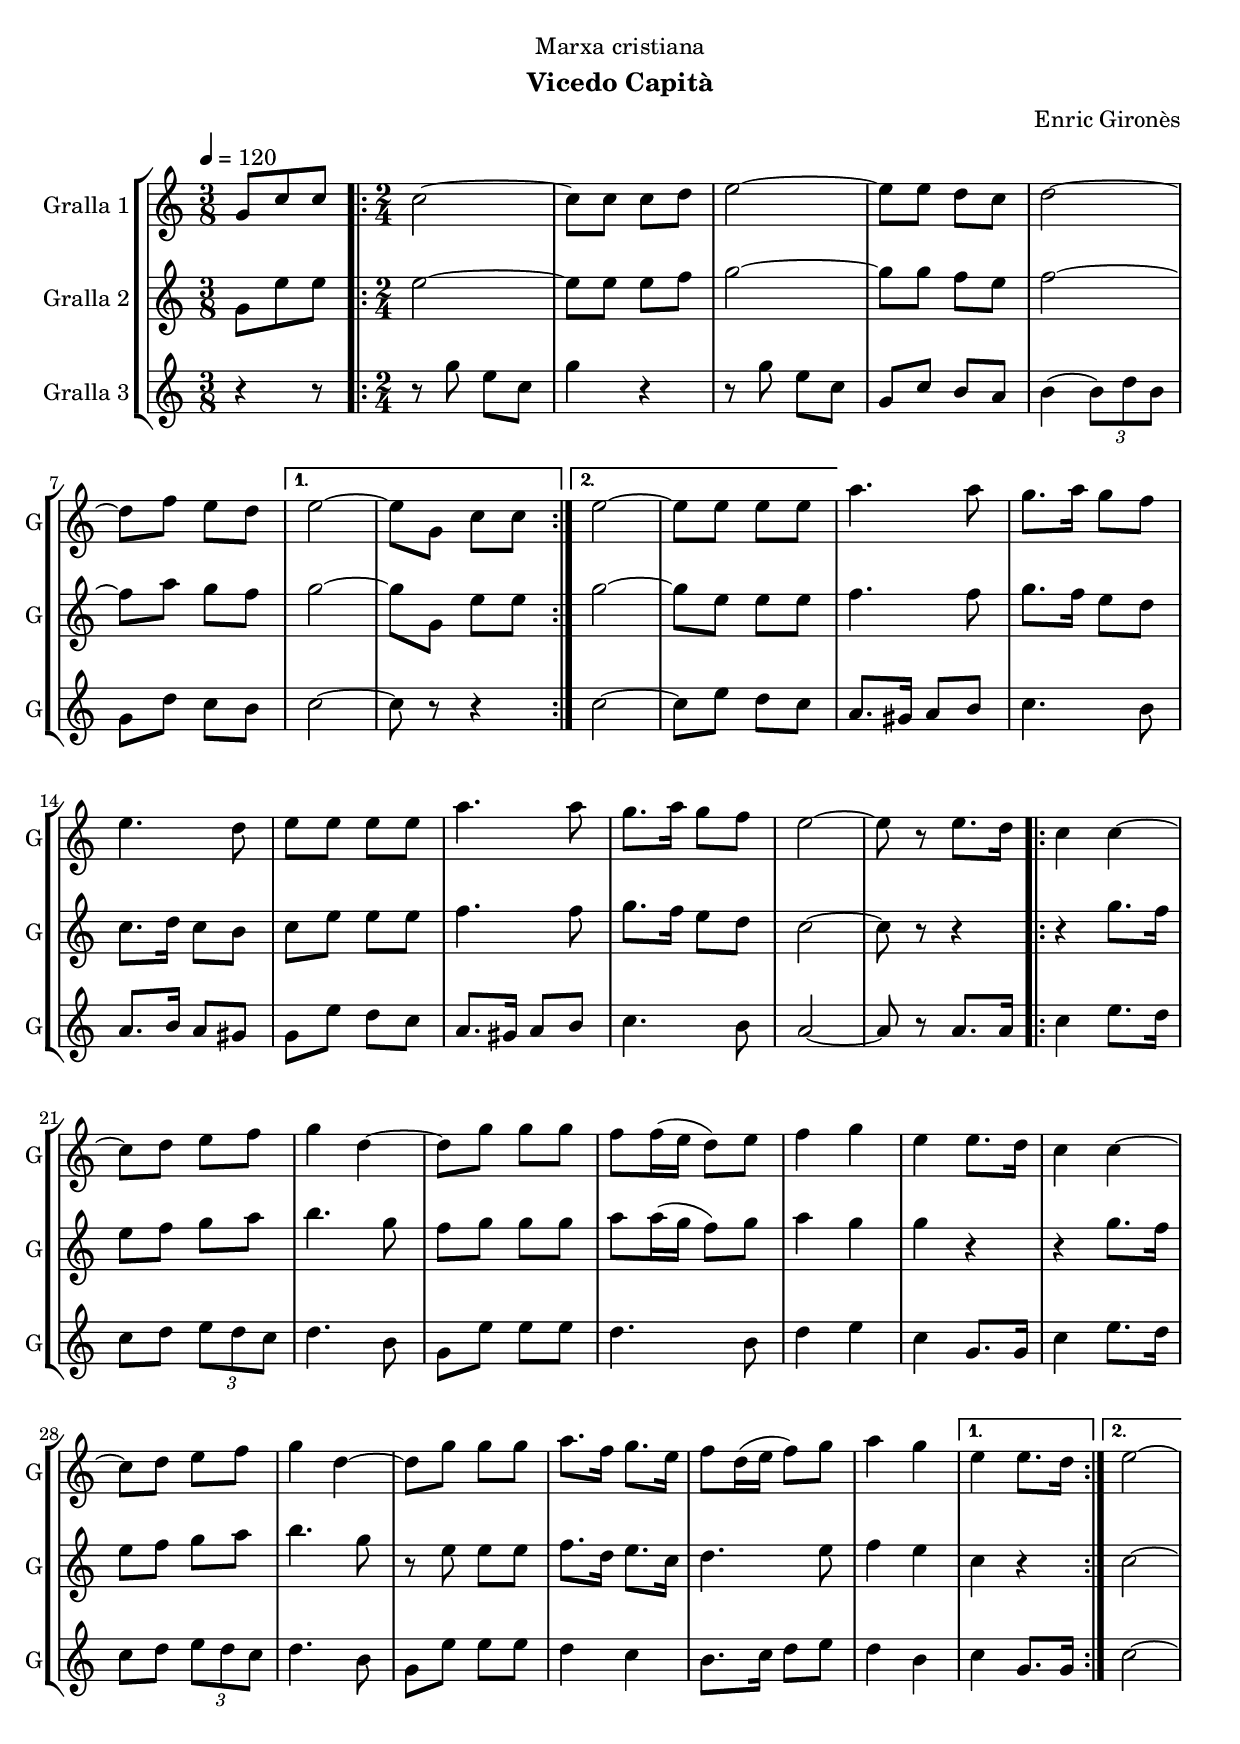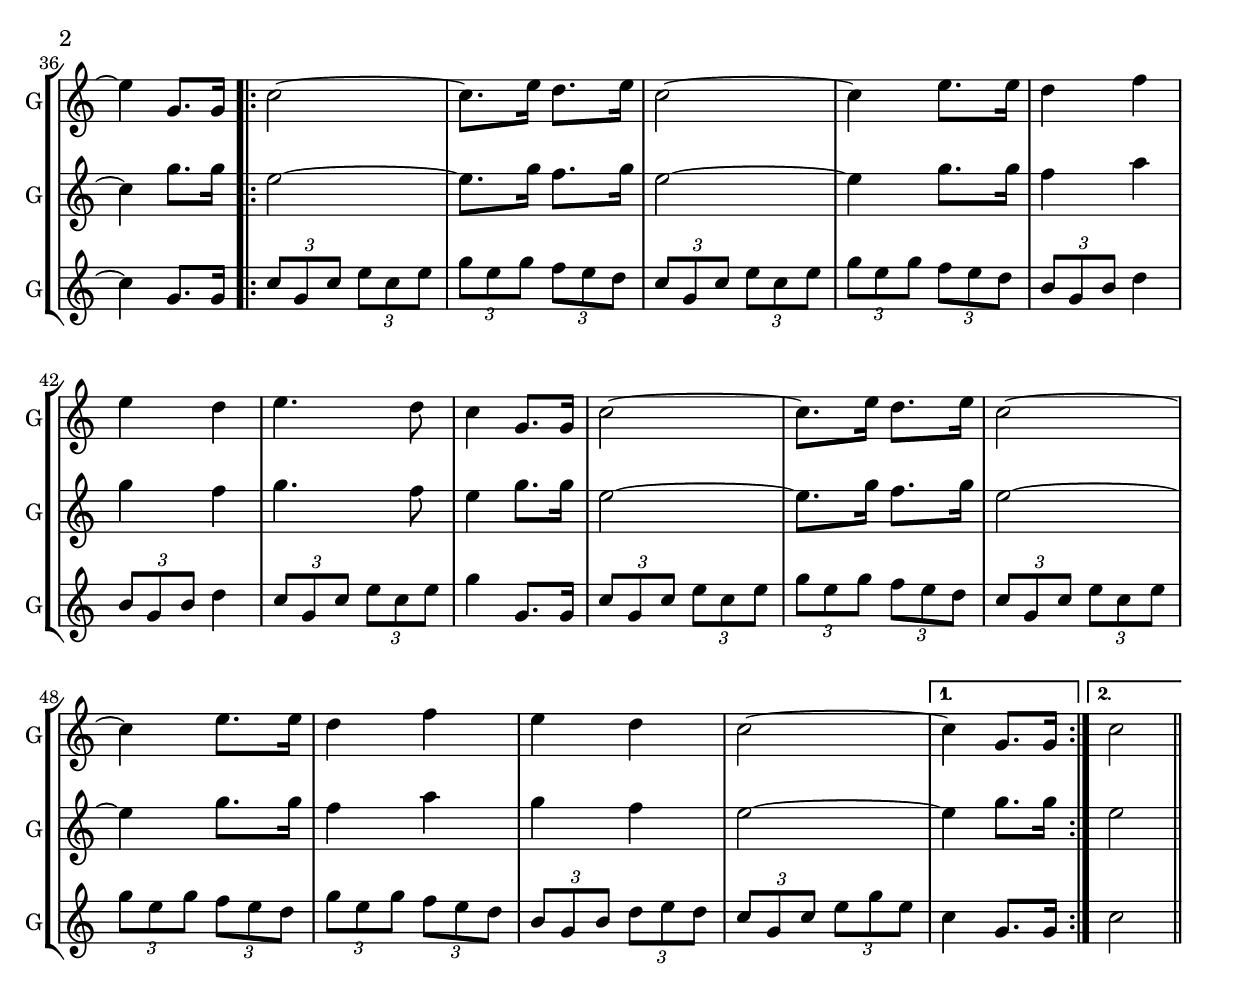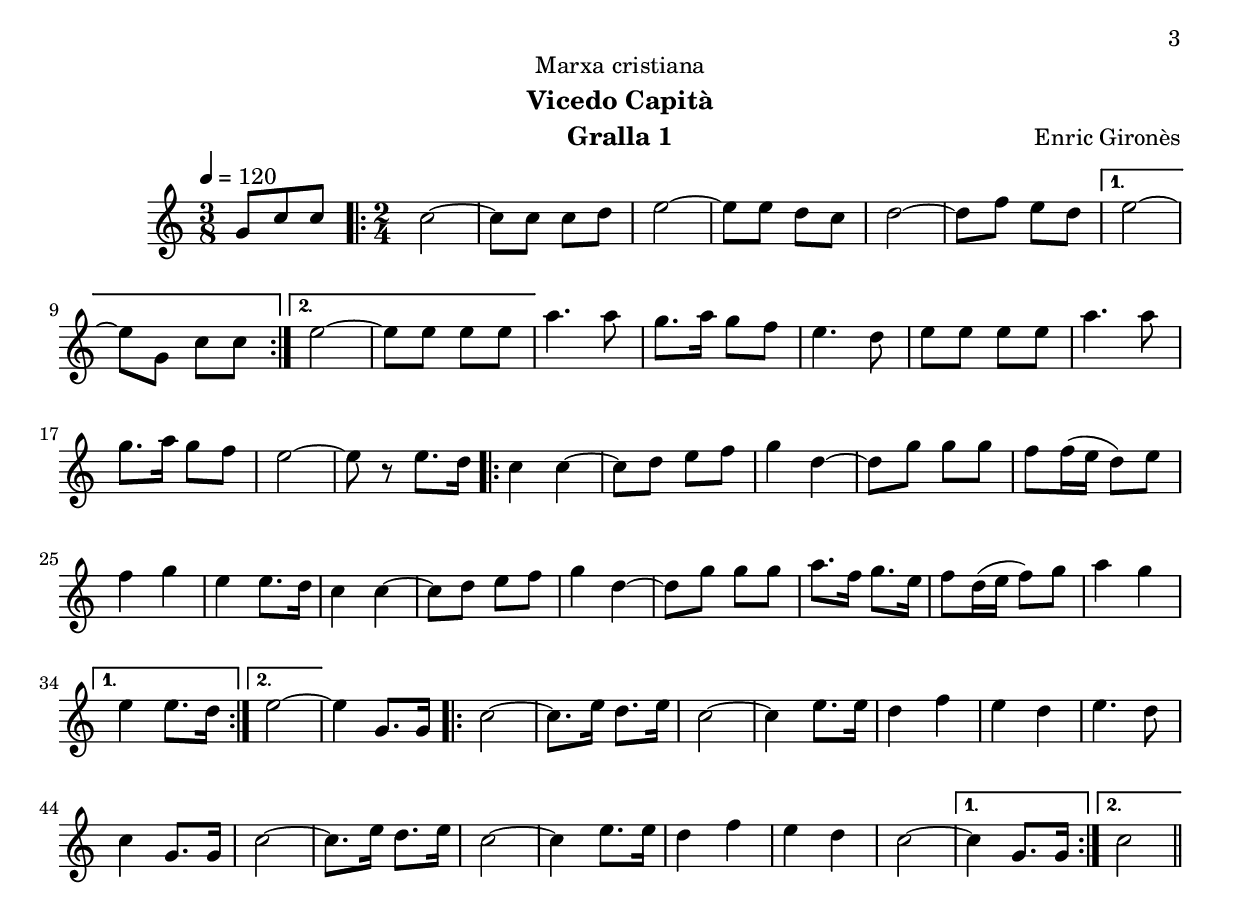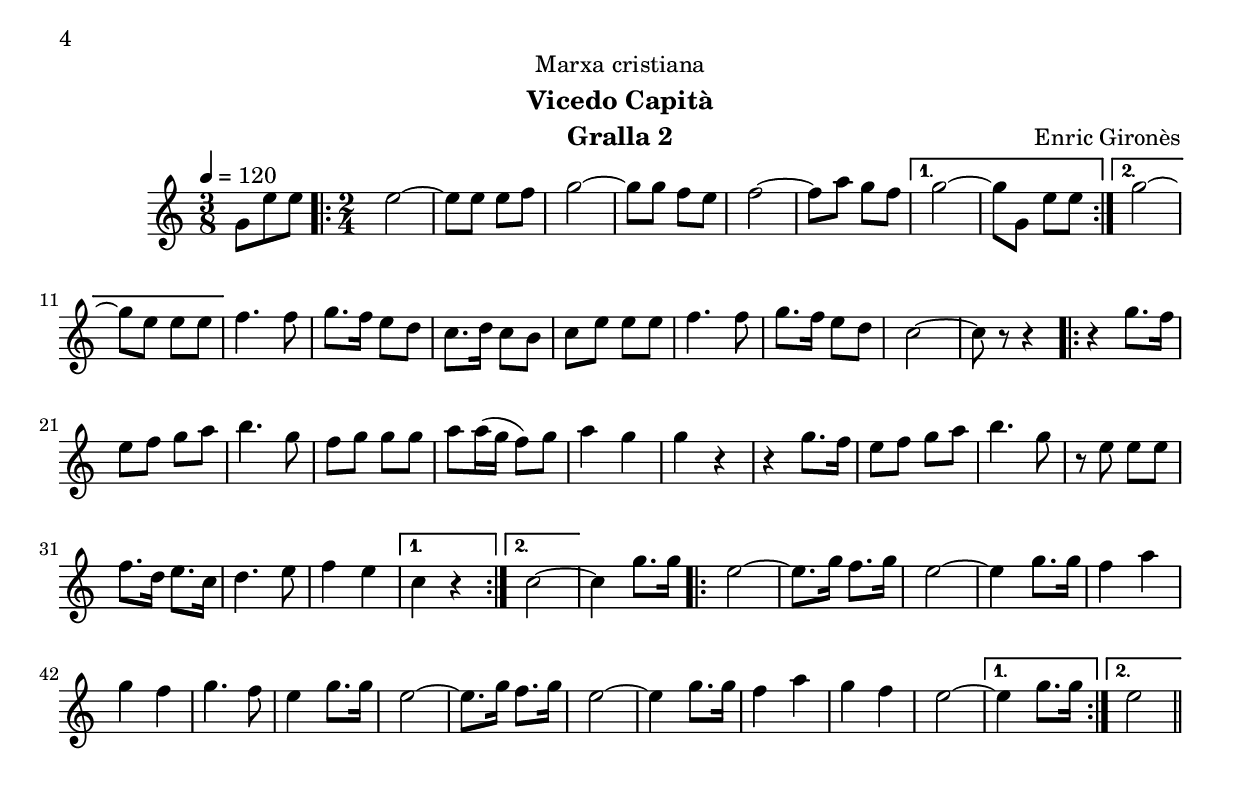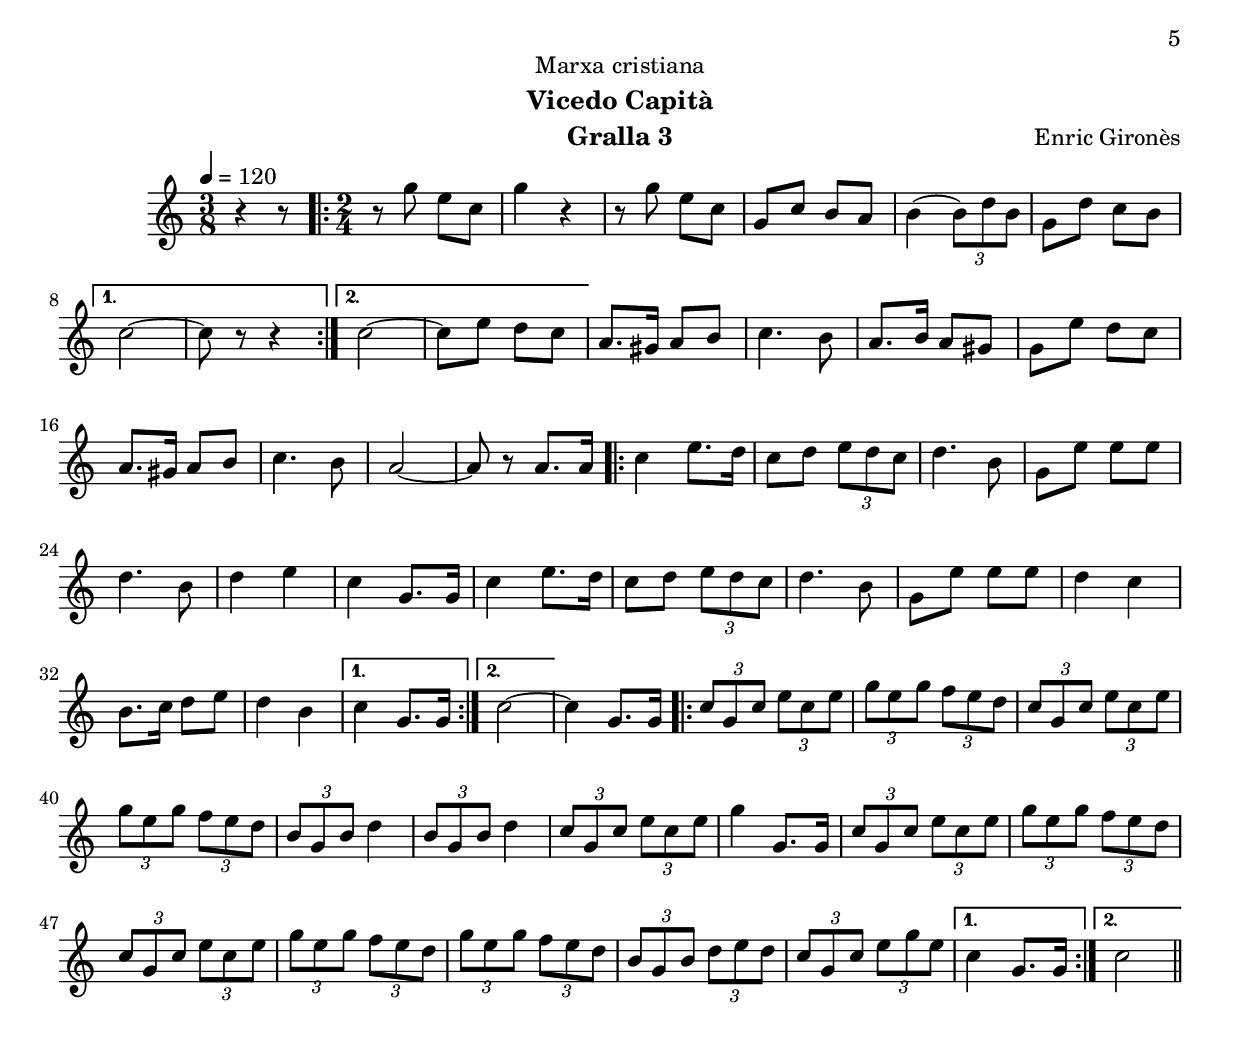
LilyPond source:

\version "2.22.1"

\header {
  dedication="Marxa cristiana"
  title=""
  subtitle="Vicedo Capità"
  subsubtitle=""
  poet=""
  meter=""
  piece=""
  composer="Enric Gironès"
  arranger=""
  opus=""
  instrument=""
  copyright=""
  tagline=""
}

liniaroAa =
\relative g'
{
  \tempo 4=120
  \clef treble
  \key c \major
  \time 3/8
  g8 c c  |
  \time 2/4   \repeat volta 2 { c2 ~  |
  c8 c c d  |
  e2 ~  |
  %05
  e8 e d c  |
  d2 ~  |
  d8 f e d }
  \alternative { { e2 ~  |
  e8 g, c c }
  %10
  { e2 ~  |
  e8 e e e } }
  a4. a8  |
  g8. a16 g8 f  |
  e4. d8  |
  %15
  e8 e e e  |
  a4. a8  |
  g8. a16 g8 f  |
  e2 ~  |
  e8 r e8. d16  |
  %20
  \repeat volta 2 { c4 c ~  |
  c8 d e f  |
  g4 d ~  |
  d8 g g g  |
  f8 f16 ( e d8 ) e  |
  %25
  f4 g  |
  e4 e8. d16  |
  c4 c ~  |
  c8 d e f  |
  g4 d ~  |
  %30
  d8 g g g  |
  a8. f16 g8. e16  |
  f8 d16 ( e f8 ) g  |
  a4 g }
  \alternative { { e4 e8. d16 }
  %35
  { e2 ~ } }
  e4 g,8. g16  |
  \repeat volta 2 { c2 ~  |
  c8. e16 d8. e16  |
  c2 ~  |
  %40
  c4 e8. e16  |
  d4 f  |
  e4 d  |
  e4. d8  |
  c4 g8. g16  |
  %45
  c2 ~  |
  c8. e16 d8. e16  |
  c2 ~  |
  c4 e8. e16  |
  d4 f  |
  %50
  e4 d  |
  c2 ~ }
  \alternative { { c4 g8. g16 }
  { c2 } } \bar "||"
}

liniaroAb =
\relative g'
{
  \tempo 4=120
  \clef treble
  \key c \major
  \time 3/8
  g8 e' e  |
  \time 2/4   \repeat volta 2 { e2 ~  |
  e8 e e f  |
  g2 ~  |
  %05
  g8 g f e  |
  f2 ~  |
  f8 a g f }
  \alternative { { g2 ~  |
  g8 g, e' e }
  %10
  { g2 ~  |
  g8 e e e } }
  f4. f8  |
  g8. f16 e8 d  |
  c8. d16 c8 b  |
  %15
  c8 e e e  |
  f4. f8  |
  g8. f16 e8 d  |
  c2 ~  |
  c8 r r4  |
  %20
  \repeat volta 2 { r4 g'8. f16  |
  e8 f g a  |
  b4. g8  |
  f8 g g g  |
  a8 a16 ( g f8 ) g  |
  %25
  a4 g  |
  g4 r  |
  r4 g8. f16  |
  e8 f g a  |
  b4. g8  |
  %30
  r8 e e e  |
  f8. d16 e8. c16  |
  d4. e8  |
  f4 e }
  \alternative { { c4 r }
  %35
  { c2 ~ } }
  c4 g'8. g16  |
  \repeat volta 2 { e2 ~  |
  e8. g16 f8. g16  |
  e2 ~  |
  %40
  e4 g8. g16  |
  f4 a  |
  g4 f  |
  g4. f8  |
  e4 g8. g16  |
  %45
  e2 ~  |
  e8. g16 f8. g16  |
  e2 ~  |
  e4 g8. g16  |
  f4 a  |
  %50
  g4 f  |
  e2 ~ }
  \alternative { { e4 g8. g16 }
  { e2 } } \bar "||"
}

liniaroAc =
\relative g''
{
  \tempo 4=120
  \clef treble
  \key c \major
  \time 3/8
  r4 r8  |
  \time 2/4   \repeat volta 2 { r8 g e c  |
  g'4 r  |
  r8 g e c  |
  %05
  g8 c b a  |
  b4 ( \times 2/3 { b8 ) d b }  |
  g8 d' c b }
  \alternative { { c2 ~  |
  c8 r r4 }
  %10
  { c2 ~  |
  c8 e d c } }
  a8. gis16 a8 b  |
  c4. b8  |
  a8. b16 a8 gis  |
  %15
  g8 e' d c  |
  a8. gis16 a8 b  |
  c4. b8  |
  a2 ~  |
  a8 r a8. a16  |
  %20
  \repeat volta 2 { c4 e8. d16  |
  c8 d \times 2/3 { e d c }  |
  d4. b8  |
  g8 e' e e  |
  d4. b8  |
  %25
  d4 e  |
  c4 g8. g16  |
  c4 e8. d16  |
  c8 d \times 2/3 { e d c }  |
  d4. b8  |
  %30
  g8 e' e e  |
  d4 c  |
  b8. c16 d8 e  |
  d4 b }
  \alternative { { c4 g8. g16 }
  %35
  { c2 ~ } }
  c4 g8. g16  |
  \repeat volta 2 { \times 2/3 { c8 g c } \times 2/3 { e c e }  |
  \times 2/3 { g8 e g } \times 2/3 { f e d }  |
  \times 2/3 { c8 g c } \times 2/3 { e c e }  |
  %40
  \times 2/3 { g8 e g } \times 2/3 { f e d }  |
  \times 2/3 { b8 g b } d4  |
  \times 2/3 { b8 g b } d4  |
  \times 2/3 { c8 g c } \times 2/3 { e c e }  |
  g4 g,8. g16  |
  %45
  \times 2/3 { c8 g c } \times 2/3 { e c e }  |
  \times 2/3 { g8 e g } \times 2/3 { f e d }  |
  \times 2/3 { c8 g c } \times 2/3 { e c e }  |
  \times 2/3 { g8 e g } \times 2/3 { f e d }  |
  \times 2/3 { g8 e g } \times 2/3 { f e d }  |
  %50
  \times 2/3 { b8 g b } \times 2/3 { d e d }  |
  \times 2/3 { c8 g c } \times 2/3 { e g e } }
  \alternative { { c4 g8. g16 }
  { c2 } } \bar "||"
}

\bookpart {
  \score {
    \new StaffGroup {
      \override Score.RehearsalMark #'self-alignment-X = #LEFT
      <<
        \new Staff \with {instrumentName = #"Gralla 1" shortInstrumentName = #"G"} \liniaroAa
        \new Staff \with {instrumentName = #"Gralla 2" shortInstrumentName = #"G"} \liniaroAb
        \new Staff \with {instrumentName = #"Gralla 3" shortInstrumentName = #"G"} \liniaroAc
      >>
    }
    \layout {}
  }
  \score { \unfoldRepeats
    \new StaffGroup {
      \override Score.RehearsalMark #'self-alignment-X = #LEFT
      <<
        \new Staff \with {instrumentName = #"Gralla 1" shortInstrumentName = #"G"} \liniaroAa
        \new Staff \with {instrumentName = #"Gralla 2" shortInstrumentName = #"G"} \liniaroAb
        \new Staff \with {instrumentName = #"Gralla 3" shortInstrumentName = #"G"} \liniaroAc
      >>
    }
    \midi {
      \set Staff.midiInstrument = "oboe"
      \set DrumStaff.midiInstrument = "drums"
    }
  }
}

\bookpart {
  \header {instrument="Gralla 1"}
  \score {
    \new StaffGroup {
      \override Score.RehearsalMark #'self-alignment-X = #LEFT
      <<
        \new Staff \liniaroAa
      >>
    }
    \layout {}
  }
  \score { \unfoldRepeats
    \new StaffGroup {
      \override Score.RehearsalMark #'self-alignment-X = #LEFT
      <<
        \new Staff \liniaroAa
      >>
    }
    \midi {
      \set Staff.midiInstrument = "oboe"
      \set DrumStaff.midiInstrument = "drums"
    }
  }
}

\bookpart {
  \header {instrument="Gralla 2"}
  \score {
    \new StaffGroup {
      \override Score.RehearsalMark #'self-alignment-X = #LEFT
      <<
        \new Staff \liniaroAb
      >>
    }
    \layout {}
  }
  \score { \unfoldRepeats
    \new StaffGroup {
      \override Score.RehearsalMark #'self-alignment-X = #LEFT
      <<
        \new Staff \liniaroAb
      >>
    }
    \midi {
      \set Staff.midiInstrument = "oboe"
      \set DrumStaff.midiInstrument = "drums"
    }
  }
}

\bookpart {
  \header {instrument="Gralla 3"}
  \score {
    \new StaffGroup {
      \override Score.RehearsalMark #'self-alignment-X = #LEFT
      <<
        \new Staff \liniaroAc
      >>
    }
    \layout {}
  }
  \score { \unfoldRepeats
    \new StaffGroup {
      \override Score.RehearsalMark #'self-alignment-X = #LEFT
      <<
        \new Staff \liniaroAc
      >>
    }
    \midi {
      \set Staff.midiInstrument = "oboe"
      \set DrumStaff.midiInstrument = "drums"
    }
  }
}

